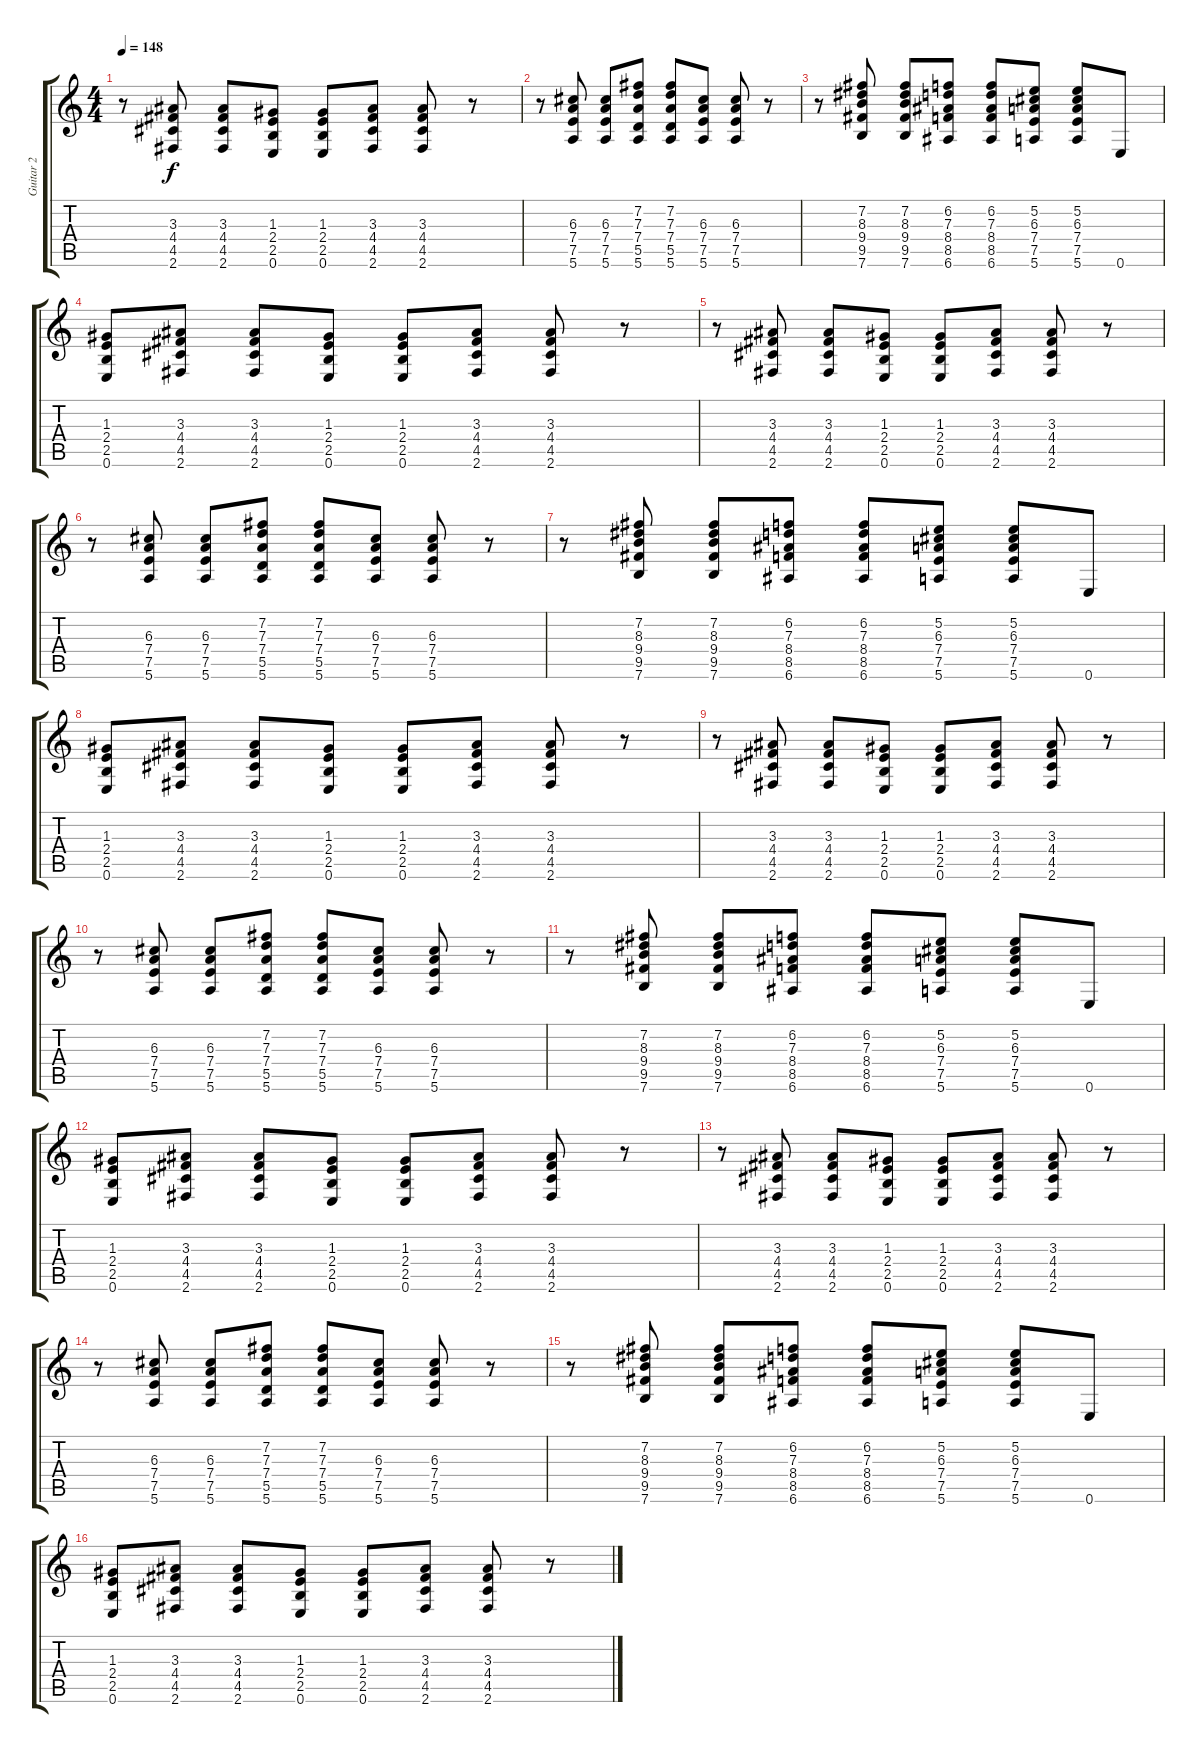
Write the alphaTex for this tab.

\track ("Guitar 2" "Guitar 2") {instrument electricguitarmuted}
\staff {score tabs}
\tuning (E4 B3 G3 D3 A2 E2) {hide}
\ts (4 4)
\tempo 148
\clef g2
\ks c
r.8{dy f} (3.3 4.4 4.5 2.6).8 (3.3 4.4 4.5 2.6).8 (1.3 2.4 2.5 0.6).8 (1.3 2.4 2.5 0.6).8 (3.3 4.4 4.5 2.6).8 (3.3 4.4 4.5 2.6).8 r.8 |
r.8 (6.3 7.4 7.5 5.6).8 (6.3 7.4 7.5 5.6).8 (7.2 7.3 7.4 5.5 5.6).8 (7.2 7.3 7.4 5.5 5.6).8 (6.3 7.4 7.5 5.6).8 (6.3 7.4 7.5 5.6).8 r.8 |
r.8 (7.2 8.3 9.4 9.5 7.6).8 (7.2 8.3 9.4 9.5 7.6).8 (6.2 7.3 8.4 8.5 6.6).8 (6.2 7.3 8.4 8.5 6.6).8 (5.2 6.3 7.4 7.5 5.6).8 (5.2 6.3 7.4 7.5 5.6).8 0.6.8 |
(1.3 2.4 2.5 0.6).8 (3.3 4.4 4.5 2.6).8 (3.3 4.4 4.5 2.6).8 (1.3 2.4 2.5 0.6).8 (1.3 2.4 2.5 0.6).8 (3.3 4.4 4.5 2.6).8 (3.3 4.4 4.5 2.6).8 r.8 |
r.8 (3.3 4.4 4.5 2.6).8 (3.3 4.4 4.5 2.6).8 (1.3 2.4 2.5 0.6).8 (1.3 2.4 2.5 0.6).8 (3.3 4.4 4.5 2.6).8 (3.3 4.4 4.5 2.6).8 r.8 |
r.8 (6.3 7.4 7.5 5.6).8 (6.3 7.4 7.5 5.6).8 (7.2 7.3 7.4 5.5 5.6).8 (7.2 7.3 7.4 5.5 5.6).8 (6.3 7.4 7.5 5.6).8 (6.3 7.4 7.5 5.6).8 r.8 |
r.8 (7.2 8.3 9.4 9.5 7.6).8 (7.2 8.3 9.4 9.5 7.6).8 (6.2 7.3 8.4 8.5 6.6).8 (6.2 7.3 8.4 8.5 6.6).8 (5.2 6.3 7.4 7.5 5.6).8 (5.2 6.3 7.4 7.5 5.6).8 0.6.8 |
(1.3 2.4 2.5 0.6).8 (3.3 4.4 4.5 2.6).8 (3.3 4.4 4.5 2.6).8 (1.3 2.4 2.5 0.6).8 (1.3 2.4 2.5 0.6).8 (3.3 4.4 4.5 2.6).8 (3.3 4.4 4.5 2.6).8 r.8 |
r.8 (3.3 4.4 4.5 2.6).8 (3.3 4.4 4.5 2.6).8 (1.3 2.4 2.5 0.6).8 (1.3 2.4 2.5 0.6).8 (3.3 4.4 4.5 2.6).8 (3.3 4.4 4.5 2.6).8 r.8 |
r.8 (6.3 7.4 7.5 5.6).8 (6.3 7.4 7.5 5.6).8 (7.2 7.3 7.4 5.5 5.6).8 (7.2 7.3 7.4 5.5 5.6).8 (6.3 7.4 7.5 5.6).8 (6.3 7.4 7.5 5.6).8 r.8 |
r.8 (7.2 8.3 9.4 9.5 7.6).8 (7.2 8.3 9.4 9.5 7.6).8 (6.2 7.3 8.4 8.5 6.6).8 (6.2 7.3 8.4 8.5 6.6).8 (5.2 6.3 7.4 7.5 5.6).8 (5.2 6.3 7.4 7.5 5.6).8 0.6.8 |
(1.3 2.4 2.5 0.6).8 (3.3 4.4 4.5 2.6).8 (3.3 4.4 4.5 2.6).8 (1.3 2.4 2.5 0.6).8 (1.3 2.4 2.5 0.6).8 (3.3 4.4 4.5 2.6).8 (3.3 4.4 4.5 2.6).8 r.8 |
r.8 (3.3 4.4 4.5 2.6).8 (3.3 4.4 4.5 2.6).8 (1.3 2.4 2.5 0.6).8 (1.3 2.4 2.5 0.6).8 (3.3 4.4 4.5 2.6).8 (3.3 4.4 4.5 2.6).8 r.8 |
r.8 (6.3 7.4 7.5 5.6).8 (6.3 7.4 7.5 5.6).8 (7.2 7.3 7.4 5.5 5.6).8 (7.2 7.3 7.4 5.5 5.6).8 (6.3 7.4 7.5 5.6).8 (6.3 7.4 7.5 5.6).8 r.8 |
r.8 (7.2 8.3 9.4 9.5 7.6).8 (7.2 8.3 9.4 9.5 7.6).8 (6.2 7.3 8.4 8.5 6.6).8 (6.2 7.3 8.4 8.5 6.6).8 (5.2 6.3 7.4 7.5 5.6).8 (5.2 6.3 7.4 7.5 5.6).8 0.6.8 |
(1.3 2.4 2.5 0.6).8 (3.3 4.4 4.5 2.6).8 (3.3 4.4 4.5 2.6).8 (1.3 2.4 2.5 0.6).8 (1.3 2.4 2.5 0.6).8 (3.3 4.4 4.5 2.6).8 (3.3 4.4 4.5 2.6).8 r.8
